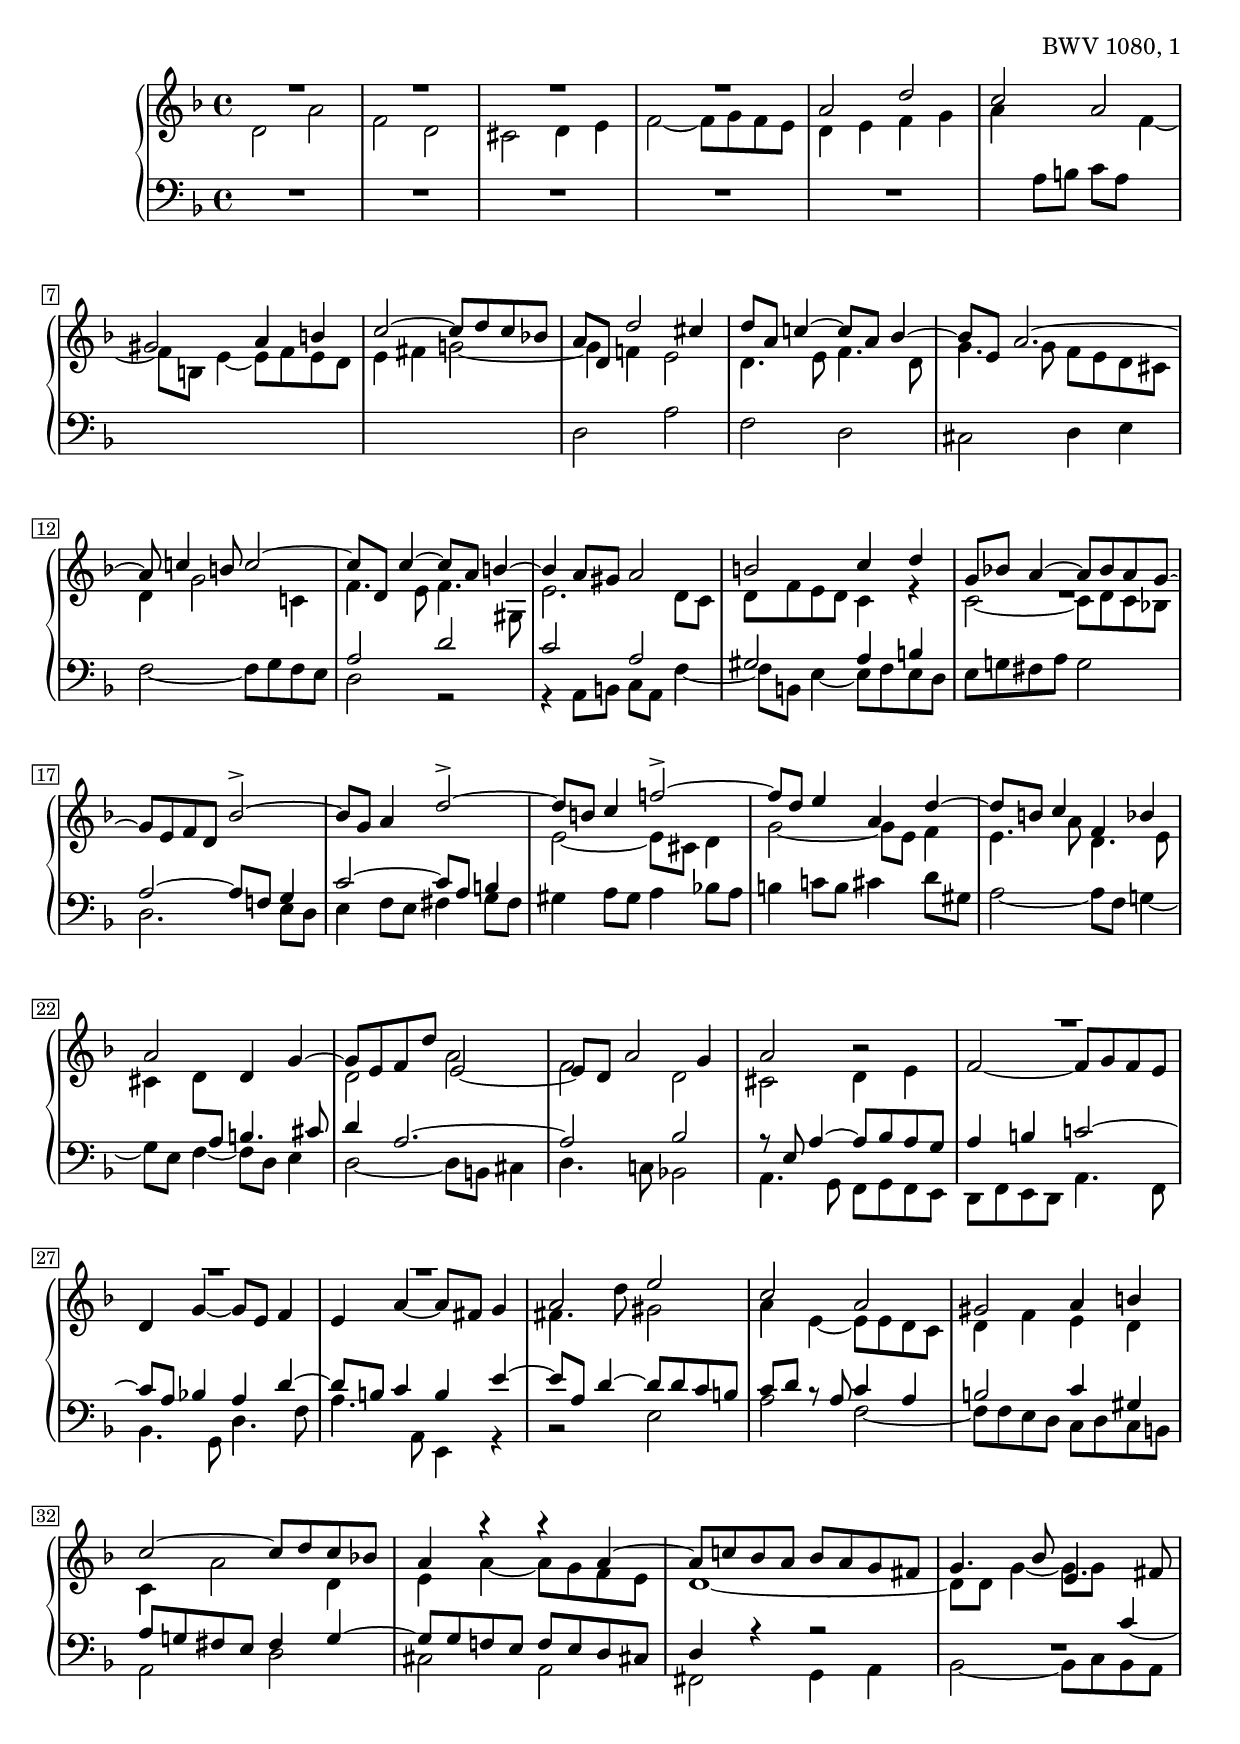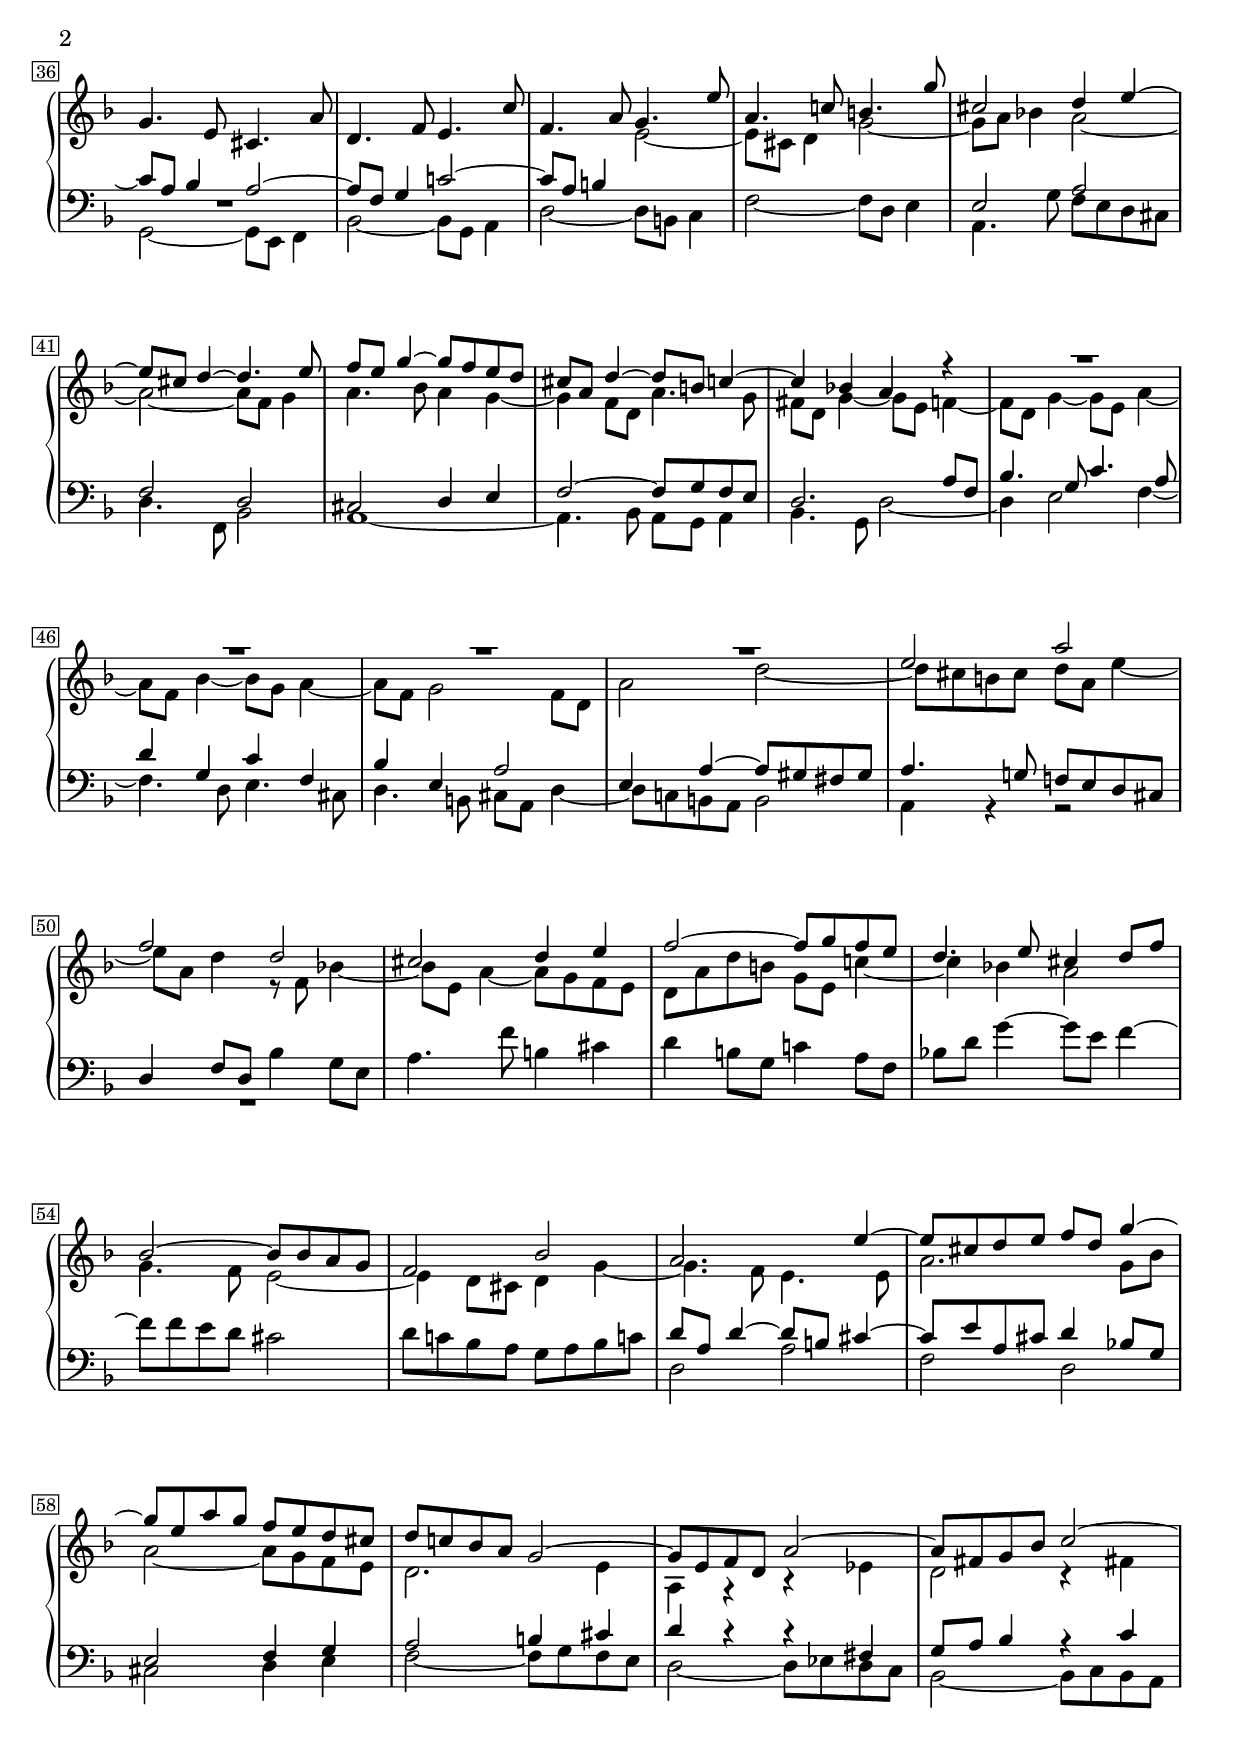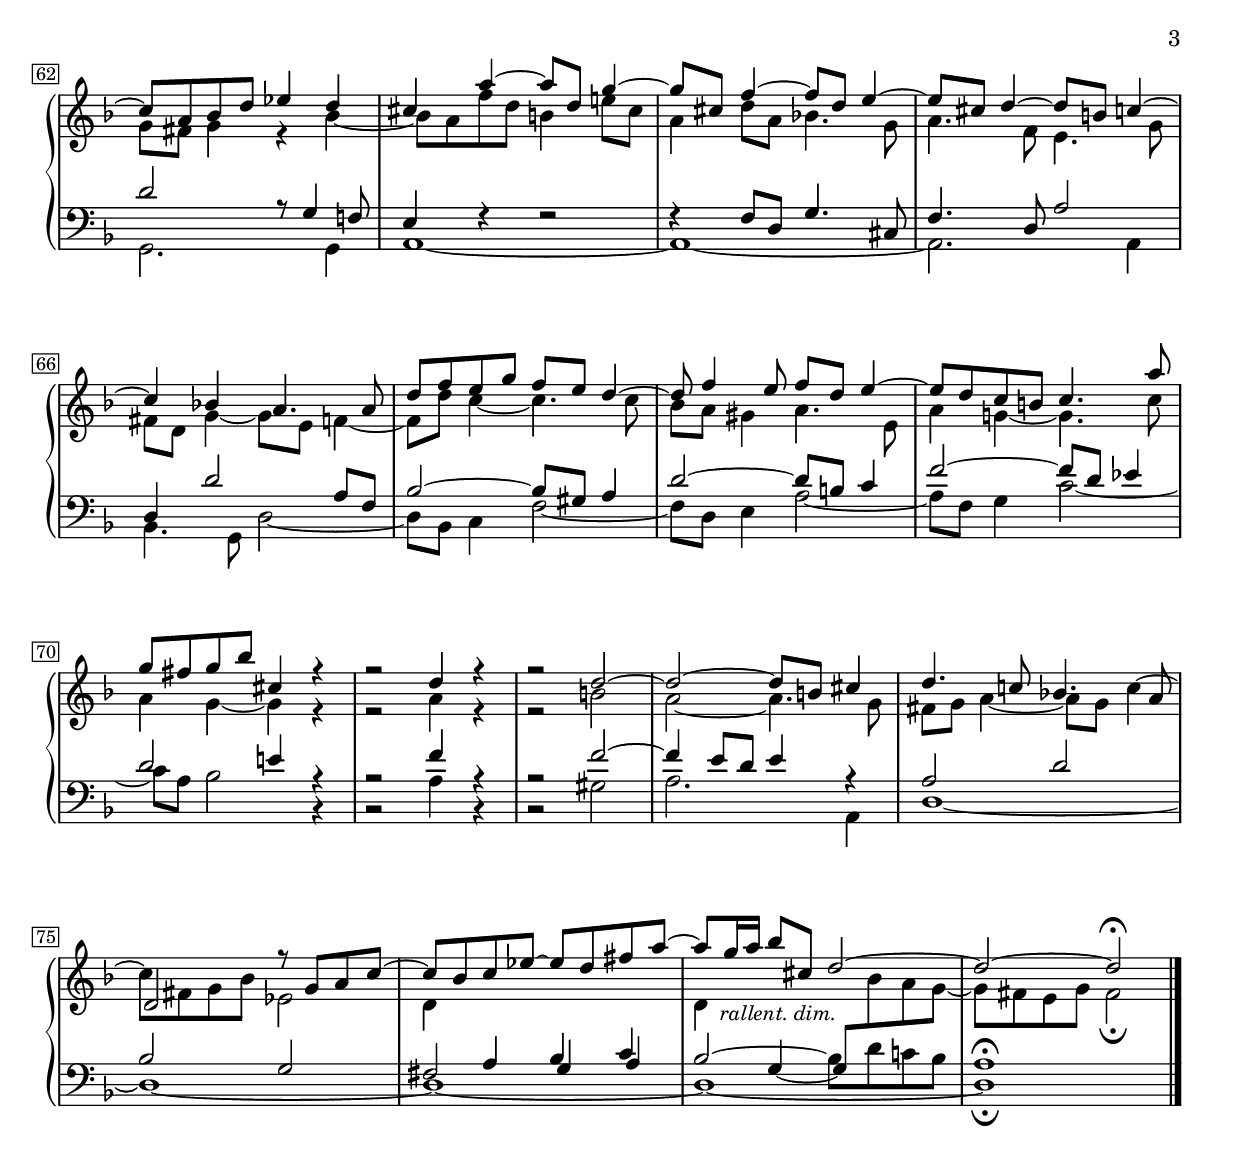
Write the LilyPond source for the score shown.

Global = {
  \key d \minor
  \time 4/4
  \include "../global.ly"
}

Soprano = \context Voice = "one" \relative c'' {
  \voiceOne
  | R1*4
  %5
  | a2 d
  | c a
  | gis a4 b
  | c2~ c8 d c bes
  | a d, d'2 cis4
  %10
  | d8 a c4~ c8 a bes4~
  | bes8 e, a2.~
  | a8 c!4 b8 c2~
  | c8 d, c'4~ c8 a b4~
  | b a8 gis a2
  %15
  | b c4 d
  | g,8 bes a4~ a8 bes a g~
  | g e f d bes'2~^>
  | bes8 g a4 d2~^>
  | d8 b c4 f!2~^>
  %20
  | f8 d e4 a, d~
  | d8 b c4 f, bes |
  | a2 d,4 g~ |
  | g8 e f d' e,2_~ |
  | e8 d a'2 g4 |
  %25
  | a2 b\rest
  | \override MultiMeasureRest.staff-position = #4
    R1
  | R1
  | R1
  | a2 e'
  %30
  | c a
  | gis a4 b
  | c2~ c8 d c bes
  | a4 r r a~
  | a8 c! bes a bes a g fis
  %35
  | g4. bes8 e,4. fis8
  | g4. e8 cis4. a'8
  | d,4. f8 e4. c'8
  | f,4. a8 g4. e'8
  | a,4. c8 b4. g'8
  %40
  | cis,2 d4 e~
  | e8 cis d4~ d4. e8
  | f e g4~ g8 f e d
  | cis a d4~ d8 b c4~
  | c bes a r
  %45
  | R1*4
  | e'2 a
  % 50
  | f d
  | cis d4 e
  | f2~ f8 g f e
  | d4. e8 cis4 d8 f
  | bes,2~ bes8 bes a g
  %55
  | f2 bes
  | a2. e'4~
  | e8 cis d e f d g4~
  | g8 e a g f e d cis
  | d c bes a g2~
  %60
  | g8 e f d a'2~
  | a8 fis g bes c2~
  | c8 a bes d ees4 d
  | cis a'~ a8 d, g4~
  | g8 cis, f4~ f8 d e4~
  %65
  | e8 cis d4~ d8 b c4~
  | c bes a4. a8
  | d f e g f e d4~
  | d8 f4 e8 f d e4~
  | e8 d c b c4. a'8
  %70
  | g fis g bes cis,4 r
  | r2 d4 r
  | r2 d2~
  | d2~ d8 b cis4
  | d4. c8 bes4. a8
  %75
  | d,2 r8 g a c~
  | c8 bes c ees~ ees d fis a~
  | a g16 a bes8 cis, d2~
  | d2~ d\fermata
  \fine
}

Alto = \context Voice = "two" \relative c' {
  \voiceTwo
  | d2 a'
  | f d
  | cis d4 e
  | f2~ f8 g f e
  %5
  | d4 e f g
  | a
    \change Staff = "lower"
    a,8 b c a
    \change Staff = "upper"
    f'4~
  | f8 b, e4~ e8 f e d
  | e4 fis g2~
  | g4 f e2
  %10
  | d4. e8 f4. d8
  | g4. g8 f e d cis
  | d4 g2 c,4
  | f4. e8 f4. gis,8
  | e'2. d8 c
  %15
  | d f e d c4 r
  | R1
  | s1*3
  %20
  | s1*3
  | d2 a'
  | f d
  %25
  | cis d4 e
  | \stemUp
    f2~ f8 g f e
  | d4 g~ g8 e f4
  | e a~ a8 fis g4
  | \stemDown
    fis4. d'8 gis,2
  %30
  | a4 e~ e8[ e d c]
  | d4 f e d
  | c a'2 d,4
  | e a~ a8 g f e
  | d1~
  %35
  | d8 d g4~ g8 g
    \change Staff = "lower"
    \stemUp
    c,4~
  | c8 a bes4 a2^~
  | a8 f g4 c2^~
  | c8 a b4
    \change Staff = "upper"
    \stemDown
    e2~
  | e8 cis d4 g2~
  %40
  | g8 a bes4 a2~
  | a2~ a8 f g4
  | a4. bes8 a4 g~
  | g f8 d a'4. g8
  | fis d g4~ g8 e f4~
  %45
  | f8 d g4~ g8 e a4~
  | a8 f bes4~ bes8 g a4~
  | a8 f g2 f8 d
  | a'2 d~
  | d8 cis b cis d a e'4~
  %50
  | e8 a, d4 r8 f, bes4~
  | bes8 e, a4~ a8 g f e
  | d a' d b g e c'4~
  | c bes a2
  | g4. f8 e2~
  %55
  | e4 d8 cis d4 g~
  | g4. f8 e4. e8
  | a2. g8 bes
  | a2~ a8 g f e
  | d2. e4
  %60
  | a, r r ees'
  | d2 r4 fis!
  | g8 fis g4 r bes~
  | bes8 a f' d b4 e8 cis
  | a4 d8 a bes4. g8
  %65
  | a4. f8 e4. g8
  | fis d g4~ g8 e f4~
  | f8 d' c4~ c4. c8
  | bes a gis4 a4. e8
  | a4 g~ g4. c8
  %70
  | a4 g~ g r
  | r2 a4 r
  | r2 b
  | a~ a4. g8
  | fis g a4~ a8 g c4^~
  %75
  | c8 fis, g bes ees,2
  | d4
    \change Staff = "lower"
    \stemUp
    a bes c
    \change Staff = "upper"
  | \stemDown d-\markup {
      \hspace #2.5
      \italic\small "rallent. dim."
    }
    \change Staff = "lower"
    \stemUp g,~ g8
    \change Staff = "upper"
    \stemDown
    bes' a g~
  | g8 fis e g fis2\fermata
  \fine
}

Tenor = \context Voice = "three" \relative c' {
  \voiceThree
  | \override MultiMeasureRest.staff-position = #0
    R1*5
  | s1*7
  | a2 d
  | c a
  %15
  | gis a4 b
  | \change Staff = "upper"
    \stemDown
    c2_~ c8 d c bes
    \stemNeutral
    \change Staff = "lower"
  | \stemUp
    a2~ a8 f g4
  | c2~ c8 a b4
  | \change Staff = "upper"
    \stemDown
    e2_~ e8 cis d4
  %20
  | g2_~ g8 e f4
  | e4. a8 d,4. e8
  | cis4 d8
    \change Staff = "lower"
    \stemNeutral
    a
    \stemUp
    b4. cis8
  | d4 a2.~
  | a2 bes
  %25
  | r8 e, a4~ a8 bes a g
  | a4 b c2~
  | c8 a bes4 a d~
  | d8 b c4 b e4~
  | e8 a, d4~ d8 d c b
  %30
  | c d b8\rest a c4 a
  | b2 c4 gis
  | a8 g fis e fis4 g~
  | g8 g f e f e d cis!
  | d4 r r2
  %35
  | \override MultiMeasureRest.staff-position = #0
    R1
  | R1
  | s1*3
  %40
  | e2
    a
  | f d
  | cis d4 e
  | f2~ f8 g f e
  | d2. a'8 f
  %45
  | bes4. g8 c4. a8
  | d4 g, c f,
  | bes e, a2
  | e4 a4~ a8 gis fis gis
  | a4. g8 f e d cis
  %50
  | d4 f8 d
    \stemDown
    bes'4 g8 e
  | a4. f'8 b,4 cis
  | d b8 g c4 a8 f
  | bes d g4~ g8 e
    f4~
  | f8 f e d cis2
  %55
  | d8 c bes a g a bes c
  | \stemUp
    d a d4~ d8 b
    cis4~
  | cis8 e a, cis d4 bes8 g
  | e2 f4 g
  | a2
    b4 cis
  %60
  | d r4 r fis,
  | g8
    a bes4 r c
  | d2 r8 g,4 f8
  | e4 f\rest f2\rest
  | f4\rest f8 d g4. cis,8
  %65
  | f4. d8 a'2
  | d,4 d'2 a8 f
  | bes2~ bes8 gis a4
  | d2~ d8 b
    c4
  | f2~ f8 d ees4
  %70
  | d2 e4 r
  | r2 f4 r
  | r2 f2~
  | f4 e8 d e4 r
  | a,2 d
  %75
  | bes g
  | fis g4 a
  | bes2~
    \stemDown
    bes8 d c bes
  | a1\fermata
  \fine
}

Bass = \context Voice = "four" \relative c {
  \voiceFour
  | s1*8
  | d2 a'
  %10
  | f d
  | cis d4 e
  | f2~ f8 g f e
  | d2 r
  | r4 a8 b c a f'4~
  %15
  | f8 b, e4~ e8 f e d
  | e g fis a g2
  | d2. e8 d
  | e4 f8
    e fis4 g8 fis
  | gis4 a8 gis a4 bes8 a
  %20
  | b4 c8 b cis4 d8 gis,
  | a2~
    a8 f g4~
  | g8 e f4~ f8 d e4
  | d2~ d8 b cis4
  | d4. c8 bes2
  %25
  | a4. g8 f g f e
  | d f e d a'4. f8
  | bes4. g8 d'4. f8
  | a4. a,8 e4 r
  | b'2\rest e
  %30
  | a f~
  | f8 f e d c d c b
  | a2 d
  | cis a
  | fis g4 a
  %35
  | bes2~ bes8 c bes a
  | g2~ g8 e f4
  | bes2~ bes8 g a4
  | d2~ d8 b c4
  | f2~ f8 d e4
  %40
  | a,4. g'8 f e d cis
  | d4. f,8 bes2
  | a1~
  | a4. bes8 a g a4
  | bes4. g8 d'2~
  %45
  | d4 e2 f4~
  | f4. d8 e4. cis8
  | d4. b8 cis a d4~
  | d8 c b a b2
  | a4 r r2
  %50
  | R1
  | s1*5
  | d2 a'
  | f d
  | cis d4 e
  | f2~ f8 g f e
  %60
  | d2~ d8 ees d c
  | bes2~ bes8 c bes a
  | g2. g4
  | a1~
  | a~
  %65
  | a2. a4
  | bes4. g8 d'2~
  | d8 bes c4 f2~
  | f8 d e4 a2~
  | a8 f g4 c2~
  %70
  | c8 a bes2 b,4\rest
  | b2\rest a'4 b,\rest
  | b2\rest gis'
  | a2. a,4
  | d1~
  %75
  | d~
  | d~
  | d~
  | d1\fermata
  \fine
}

\score {
  \new PianoStaff
  <<
    \accidentalStyle Score.piano
    \context Staff = "upper" <<
      \set Staff.midiInstrument = #"acoustic grand"
      \Global
      \clef treble
      \Soprano
      \Alto
    >>
    \context Staff = "lower" <<
      \set Staff.midiInstrument = #"acoustic grand"
      \Global
      \clef bass
      \Tenor
      \Bass
    >>
  >>
  \header {
    %composer = "Johann Sebastian Bach"
    opus = "BWV 1080, 1"
    title = \markup { \smallCaps "Die Kunst der Fuge" }
    subtitle = \markup { \smallCaps "Contrapunctus I" }
    subsubtitle = ##f
  }
  \layout { }
  \midi { }
}
